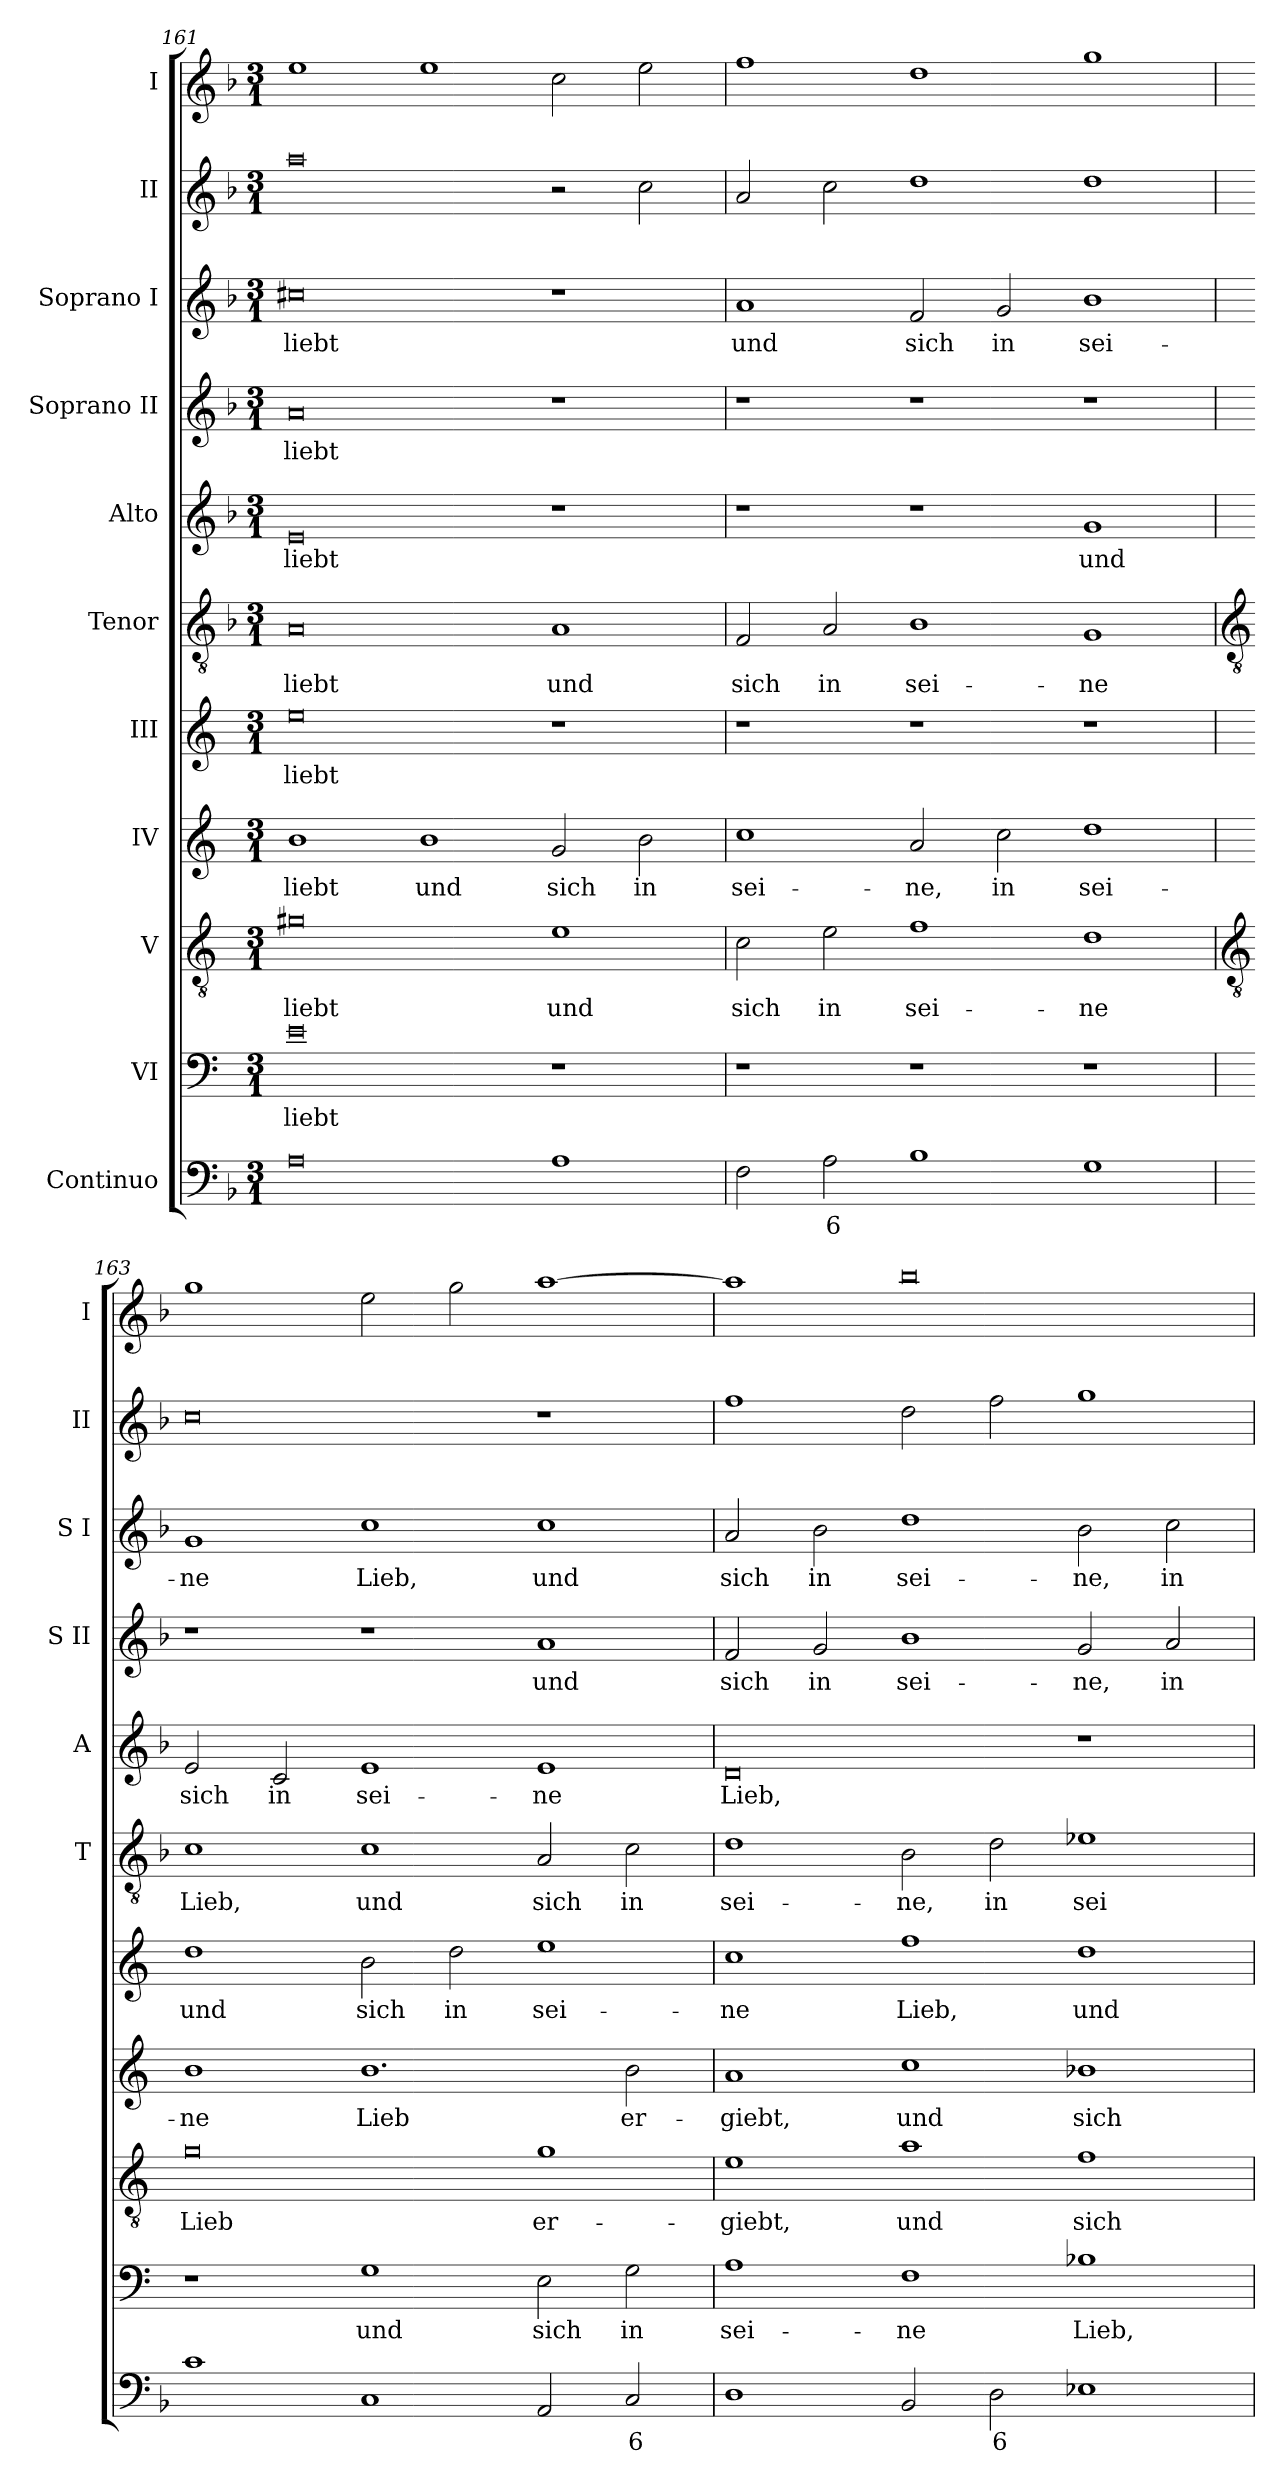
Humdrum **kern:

**kern	**text	**kern	**text	**kern	**text	**kern	**text	**kern	**text	**kern	**text	**kern	**text	**kern	**text	**kern	**text	**kern	**kern
*part11	*part11	*part10	*part10	*part9	*part9	*part8	*part8	*part7	*part7	*part6	*part6	*part5	*part5	*part4	*part4	*part3	*part3	*part2	*part1
*staff11	*staff11	*staff10	*staff10	*staff9	*staff9	*staff8	*staff8	*staff7	*staff7	*staff6	*staff6	*staff5	*staff5	*staff4	*staff4	*staff3	*staff3	*staff2	*staff1
*I"Continuo	*	*I"VI	*	*I"V	*	*I"IV	*	*I"III	*	*I"Tenor	*	*I"Alto	*	*I"Soprano II	*	*I"Soprano I	*	*I"II	*I"I
*	*	*	*	*	*	*	*	*	*	*I'T	*	*I'A	*	*I'S II	*	*I'S I	*	*I'II	*I'I
*clefF4	*	*clefF4	*	*clefGv2	*	*clefG2	*	*clefG2	*	*clefGv2	*	*clefG2	*	*clefG2	*	*clefG2	*	*clefG2	*clefG2
*	*	*ITrd4c7	*	*ITrd4c7	*	*ITrd4c7	*	*ITrd4c7	*	*	*	*	*	*	*	*	*	*	*
*k[b-]	*	*k[b-]	*	*k[b-]	*	*k[b-]	*	*k[b-]	*	*k[b-]	*	*k[b-]	*	*k[b-]	*	*k[b-]	*	*k[b-]	*k[b-]
*F:	*	*F:	*	*F:	*	*F:	*	*F:	*	*F:	*	*F:	*	*F:	*	*F:	*	*F:	*F:
*M3/1	*	*M3/1	*	*M3/1	*	*M3/1	*	*M3/1	*	*M3/1	*	*M3/1	*	*M3/1	*	*M3/1	*	*M3/1	*M3/1
=161	=161	=161	=161	=161	=161	=161	=161	=161	=161	=161	=161	=161	=161	=161	=161	=161	=161	=161	=161
!	!	!	!LO:LY:b	!	!LO:LY:b	!	!LO:LY:b	!	!LO:LY:b	!	!LO:LY:b	!	!LO:LY:b	!	!LO:LY:b	!	!LO:LY:b	!	!
0A	.	0A	liebt	0c#X	liebt	1e	liebt	0a	liebt	0A	liebt	0e	liebt	0a	liebt	0cc#X	liebt	0aa	1ee
!	!	!	!	!	!	!	!LO:LY:b	!	!	!	!	!	!	!	!	!	!	!	!
.	.	.	.	.	.	1e	und	.	.	.	.	.	.	.	.	.	.	.	1ee
!	!	!	!	!	!LO:LY:b	!	!LO:LY:b	!	!	!	!LO:LY:b	!	!	!	!	!	!	!	!
1A	.	1r	.	1A	und	2c	sich	1r	.	1A	und	1r	.	1r	.	1r	.	2r	2cc
!	!	!	!	!	!	!	!LO:LY:b	!	!	!	!	!	!	!	!	!	!	!	!
.	.	.	.	.	.	2e	in	.	.	.	.	.	.	.	.	.	.	2cc	2ee
=162	=162	=162	=162	=162	=162	=162	=162	=162	=162	=162	=162	=162	=162	=162	=162	=162	=162	=162	=162
!	!	!	!	!	!LO:LY:b	!	!LO:LY:b	!	!	!	!LO:LY:b	!	!	!	!	!	!LO:LY:b	!	!
2F	.	1r	.	2F	sich	1f	sei-	1r	.	2F	sich	1r	.	1r	.	1a	und	2a	1ff
!	!LO:LY:b	!	!	!	!LO:LY:b	!	!	!	!	!	!LO:LY:b	!	!	!	!	!	!	!	!
2A	6	.	.	2A	in	.	.	.	.	2A	in	.	.	.	.	.	.	2cc	.
!	!	!	!	!	!LO:LY:b	!	!LO:LY:b	!	!	!	!LO:LY:b	!	!	!	!	!	!LO:LY:b	!	!
1B-	.	1r	.	1B-	sei-	2d	-ne,	1r	.	1B-	sei-	1r	.	1r	.	2f	sich	1dd	1dd
!	!	!	!	!	!	!	!LO:LY:b	!	!	!	!	!	!	!	!	!	!LO:LY:b	!	!
.	.	.	.	.	.	2f	in	.	.	.	.	.	.	.	.	2g	in	.	.
!	!	!	!	!	!LO:LY:b	!	!LO:LY:b	!	!	!	!LO:LY:b	!	!LO:LY:b	!	!	!	!LO:LY:b	!	!
1G	.	1r	.	1G	-ne	1g	sei-	1r	.	1G	-ne	1g	und	1r	.	1b-	sei-	1dd	1gg
!!LO:LB:g=z
=163	=163	=163	=163	=163	=163	=163	=163	=163	=163	=163	=163	=163	=163	=163	=163	=163	=163	=163	=163
*	*	*	*	*clefGv2	*	*	*	*	*	*clefGv2	*	*	*	*	*	*	*	*	*
!	!	!	!	!	!LO:LY:b	!	!LO:LY:b	!	!LO:LY:b	!	!LO:LY:b	!	!LO:LY:b	!	!	!	!LO:LY:b	!	!
1c	.	1r	.	0c	Lieb	1e	-ne	1g	und	1c	Lieb,	2e	sich	1r	.	1g	-ne	0cc	1gg
!	!	!	!	!	!	!	!	!	!	!	!	!	!LO:LY:b	!	!	!	!	!	!
.	.	.	.	.	.	.	.	.	.	.	.	2c	in	.	.	.	.	.	.
!	!	!	!LO:LY:b	!	!	!	!LO:LY:b	!	!LO:LY:b	!	!LO:LY:b	!	!LO:LY:b	!	!	!	!LO:LY:b	!	!
1C	.	1C	und	.	.	1.e	Lieb	2e	sich	1c	und	1e	sei-	1r	.	1cc	Lieb,	.	2ee
!	!	!	!	!	!	!	!	!	!LO:LY:b	!	!	!	!	!	!	!	!	!	!
.	.	.	.	.	.	.	.	2g	in	.	.	.	.	.	.	.	.	.	2gg
!	!	!	!LO:LY:b	!	!LO:LY:b	!	!	!	!LO:LY:b	!	!LO:LY:b	!	!LO:LY:b	!	!LO:LY:b	!	!LO:LY:b	!	!
2AA	.	2AA	sich	1c	er-	.	.	1a	sei-	2A	sich	1e	-ne	1a	und	1cc	und	1r	[1aa
!	!LO:LY:b	!	!LO:LY:b	!	!	!	!LO:LY:b	!	!	!	!LO:LY:b	!	!	!	!	!	!	!	!
2C	6	2C	in	.	.	2e	er-	.	.	2c	in	.	.	.	.	.	.	.	.
=164	=164	=164	=164	=164	=164	=164	=164	=164	=164	=164	=164	=164	=164	=164	=164	=164	=164	=164	=164
!	!	!	!LO:LY:b	!	!LO:LY:b	!	!LO:LY:b	!	!LO:LY:b	!	!LO:LY:b	!	!LO:LY:b	!	!LO:LY:b	!	!LO:LY:b	!	!
1D	.	1D	sei-	1A	-giebt,	1d	-giebt,	1f	-ne	1d	sei-	0d	Lieb,	2f	sich	2a	sich	1ff	1aa]
!	!	!	!	!	!	!	!	!	!	!	!	!	!	!	!LO:LY:b	!	!LO:LY:b	!	!
.	.	.	.	.	.	.	.	.	.	.	.	.	.	2g	in	2b-	in	.	.
!	!	!	!LO:LY:b	!	!LO:LY:b	!	!LO:LY:b	!	!LO:LY:b	!	!LO:LY:b	!	!	!	!LO:LY:b	!	!LO:LY:b	!	!
2BB-	.	1BB-	-ne	1d	und	1f	und	1b-	Lieb,	2B-	-ne,	.	.	1b-	sei-	1dd	sei-	2dd	0bb-
!	!LO:LY:b	!	!	!	!	!	!	!	!	!	!LO:LY:b	!	!	!	!	!	!	!	!
2D	6	.	.	.	.	.	.	.	.	2d	in	.	.	.	.	.	.	2ff	.
!	!	!	!LO:LY:b	!	!LO:LY:b	!	!LO:LY:b	!	!LO:LY:b	!	!LO:LY:b	!	!	!	!LO:LY:b	!	!LO:LY:b	!	!
1E-X	.	1E-X	Lieb,	1B-	sich	1e-X	sich	1g	und	1e-X	sei-	1r	.	2g	-ne,	2b-	-ne,	1gg	.
!	!	!	!	!	!	!	!	!	!	!	!	!	!	!	!LO:LY:b	!	!LO:LY:b	!	!
.	.	.	.	.	.	.	.	.	.	.	.	.	.	2a	in	2cc	in	.	.
=	=	=	=	=	=	=	=	=	=	=	=	=	=	=	=	=	=	=	=
*-	*-	*-	*-	*-	*-	*-	*-	*-	*-	*-	*-	*-	*-	*-	*-	*-	*-	*-	*-
